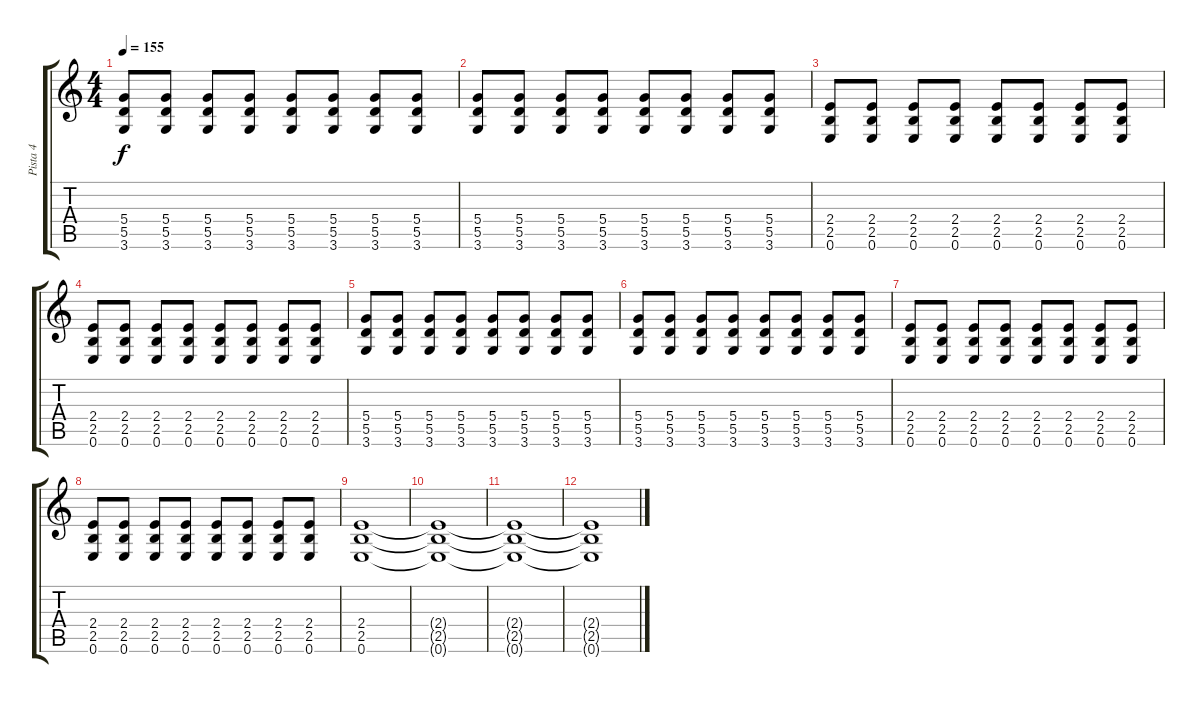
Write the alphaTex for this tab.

\track ("Pista 4" "Pista 4") {instrument overdrivenguitar}
\staff {score tabs}
\tuning (E4 B3 G3 D3 A2 E2) {hide}
\ts (4 4)
\tempo 155
\clef g2
\ks c
(5.4 5.5 3.6).8{dy f} (5.4 5.5 3.6).8 (5.4 5.5 3.6).8 (5.4 5.5 3.6).8 (5.4 5.5 3.6).8 (5.4 5.5 3.6).8 (5.4 5.5 3.6).8 (5.4 5.5 3.6).8 |
(5.4 5.5 3.6).8 (5.4 5.5 3.6).8 (5.4 5.5 3.6).8 (5.4 5.5 3.6).8 (5.4 5.5 3.6).8 (5.4 5.5 3.6).8 (5.4 5.5 3.6).8 (5.4 5.5 3.6).8 |
(2.4 2.5 0.6).8 (2.4 2.5 0.6).8 (2.4 2.5 0.6).8 (2.4 2.5 0.6).8 (2.4 2.5 0.6).8 (2.4 2.5 0.6).8 (2.4 2.5 0.6).8 (2.4 2.5 0.6).8 |
(2.4 2.5 0.6).8 (2.4 2.5 0.6).8 (2.4 2.5 0.6).8 (2.4 2.5 0.6).8 (2.4 2.5 0.6).8 (2.4 2.5 0.6).8 (2.4 2.5 0.6).8 (2.4 2.5 0.6).8 |
(5.4 5.5 3.6).8 (5.4 5.5 3.6).8 (5.4 5.5 3.6).8 (5.4 5.5 3.6).8 (5.4 5.5 3.6).8 (5.4 5.5 3.6).8 (5.4 5.5 3.6).8 (5.4 5.5 3.6).8 |
(5.4 5.5 3.6).8 (5.4 5.5 3.6).8 (5.4 5.5 3.6).8 (5.4 5.5 3.6).8 (5.4 5.5 3.6).8 (5.4 5.5 3.6).8 (5.4 5.5 3.6).8 (5.4 5.5 3.6).8 |
(2.4 2.5 0.6).8 (2.4 2.5 0.6).8 (2.4 2.5 0.6).8 (2.4 2.5 0.6).8 (2.4 2.5 0.6).8 (2.4 2.5 0.6).8 (2.4 2.5 0.6).8 (2.4 2.5 0.6).8 |
(2.4 2.5 0.6).8 (2.4 2.5 0.6).8 (2.4 2.5 0.6).8 (2.4 2.5 0.6).8 (2.4 2.5 0.6).8 (2.4 2.5 0.6).8 (2.4 2.5 0.6).8 (2.4 2.5 0.6).8 |
(2.4 2.5 0.6).1{volume 0} |
(2.4{t} 2.5{t} 0.6{t}).1 |
(2.4{t} 2.5{t} 0.6{t}).1 |
(2.4{t} 2.5{t} 0.6{t}).1
